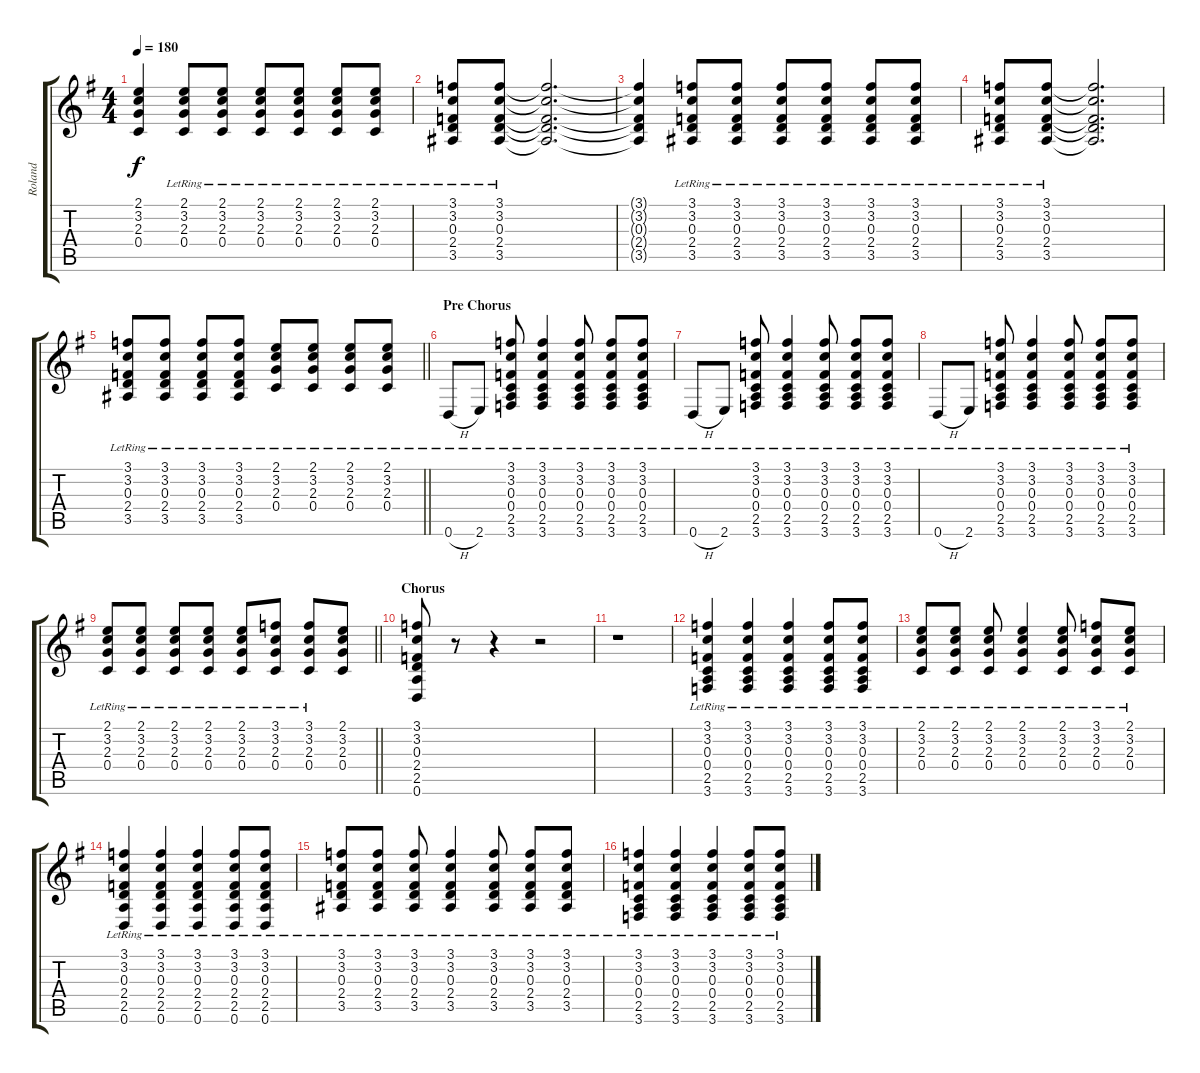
\track ("Roland" "Roland") {instrument acousticguitarsteel}
\staff {score tabs}
\tuning (D4 A3 F3 C3 G2 D2) {hide}
\ts (4 4)
\tempo 180
\clef g2
\ks eminor
(2.1{t} 3.2{t} 2.3{t} 0.4{t}).4{dy f} (2.1{lr} 3.2{lr} 2.3{lr} 0.4{lr}).8 (2.1{lr} 3.2{lr} 2.3{lr} 0.4{lr}).8 (2.1{lr} 3.2{lr} 2.3{lr} 0.4{lr}).8 (2.1{lr} 3.2{lr} 2.3{lr} 0.4{lr}).8 (2.1{lr} 3.2{lr} 2.3{lr} 0.4{lr}).8 (2.1{lr} 3.2{lr} 2.3{lr} 0.4{lr}).8 |
(3.1{lr} 3.2{lr} 0.3{lr} 2.4{lr} 3.5{lr}).8 (3.1{lr} 3.2{lr} 0.3{lr} 2.4{lr} 3.5{lr}).8 (3.1{t} 3.2{t} 0.3{t} 2.4{t} 3.5{t}).2{d} |
(3.1{t} 3.2{t} 0.3{t} 2.4{t} 3.5{t}).4 (3.1{lr} 3.2{lr} 0.3{lr} 2.4{lr} 3.5{lr}).8 (3.1{lr} 3.2{lr} 0.3{lr} 2.4{lr} 3.5{lr}).8 (3.1{lr} 3.2{lr} 0.3{lr} 2.4{lr} 3.5{lr}).8 (3.1{lr} 3.2{lr} 0.3{lr} 2.4{lr} 3.5{lr}).8 (3.1{lr} 3.2{lr} 0.3{lr} 2.4{lr} 3.5{lr}).8 (3.1{lr} 3.2{lr} 0.3{lr} 2.4{lr} 3.5{lr}).8 |
(3.1{lr} 3.2{lr} 0.3{lr} 2.4{lr} 3.5{lr}).8 (3.1{lr} 3.2{lr} 0.3{lr} 2.4{lr} 3.5{lr}).8 (3.1{t} 3.2{t} 0.3{t} 2.4{t} 3.5{t}).2{d} |
\barLineRight lightlight
(3.1{lr} 3.2{lr} 0.3{lr} 2.4{lr} 3.5{lr}).8 (3.1{lr} 3.2{lr} 0.3{lr} 2.4{lr} 3.5{lr}).8 (3.1{lr} 3.2{lr} 0.3{lr} 2.4{lr} 3.5{lr}).8 (3.1{lr} 3.2{lr} 0.3{lr} 2.4{lr} 3.5{lr}).8 (2.1{lr} 3.2{lr} 2.3{lr} 0.4{lr}).8 (2.1{lr} 3.2{lr} 2.3{lr} 0.4{lr}).8 (2.1{lr} 3.2{lr} 2.3{lr} 0.4{lr}).8 (2.1{lr} 3.2{lr} 2.3{lr} 0.4{lr}).8 |
\section ("" "Pre Chorus")
0.6{h lr}.8 2.6{lr}.8 (3.1{lr} 3.2{lr} 0.3{lr} 0.4{lr} 2.5{lr} 3.6{lr}).8 (3.1{lr} 3.2{lr} 0.3{lr} 0.4{lr} 2.5{lr} 3.6{lr}).4 (3.1{lr} 3.2{lr} 0.3{lr} 0.4{lr} 2.5{lr} 3.6{lr}).8 (3.1{lr} 3.2{lr} 0.3{lr} 0.4{lr} 2.5{lr} 3.6{lr}).8 (3.1{lr} 3.2{lr} 0.3{lr} 0.4{lr} 2.5{lr} 3.6{lr}).8 |
0.6{h lr}.8 2.6{lr}.8 (3.1{lr} 3.2{lr} 0.3{lr} 0.4{lr} 2.5{lr} 3.6{lr}).8 (3.1{lr} 3.2{lr} 0.3{lr} 0.4{lr} 2.5{lr} 3.6{lr}).4 (3.1{lr} 3.2{lr} 0.3{lr} 0.4{lr} 2.5{lr} 3.6{lr}).8 (3.1{lr} 3.2{lr} 0.3{lr} 0.4{lr} 2.5{lr} 3.6{lr}).8 (3.1{lr} 3.2{lr} 0.3{lr} 0.4{lr} 2.5{lr} 3.6{lr}).8 |
0.6{h lr}.8 2.6{lr}.8 (3.1{lr} 3.2{lr} 0.3{lr} 0.4{lr} 2.5{lr} 3.6{lr}).8 (3.1{lr} 3.2{lr} 0.3{lr} 0.4{lr} 2.5{lr} 3.6{lr}).4 (3.1{lr} 3.2{lr} 0.3{lr} 0.4{lr} 2.5{lr} 3.6{lr}).8 (3.1{lr} 3.2{lr} 0.3{lr} 0.4{lr} 2.5{lr} 3.6{lr}).8 (3.1{lr} 3.2{lr} 0.3{lr} 0.4{lr} 2.5{lr} 3.6{lr}).8 |
\barLineRight lightlight
(2.1{lr} 3.2{lr} 2.3{lr} 0.4{lr}).8 (2.1{lr} 3.2{lr} 2.3{lr} 0.4{lr}).8 (2.1{lr} 3.2{lr} 2.3{lr} 0.4{lr}).8 (2.1{lr} 3.2{lr} 2.3{lr} 0.4{lr}).8 (2.1{lr} 3.2{lr} 2.3{lr} 0.4{lr}).8 (3.1{lr} 3.2{lr} 2.3{lr} 0.4{lr}).8 (3.1{lr} 3.2{lr} 2.3{lr} 0.4{lr}).8 (2.1 3.2 2.3 0.4).8 |
\section ("" "Chorus")
(3.1 3.2 0.3 2.4 2.5 0.6).8 r.8 r.4 r.2 |
r.1 |
(3.1{lr} 3.2{lr} 0.3{lr} 0.4{lr} 2.5{lr} 3.6{lr}).4 (3.1{lr} 3.2{lr} 0.3{lr} 0.4{lr} 2.5{lr} 3.6{lr}).4 (3.1{lr} 3.2{lr} 0.3{lr} 0.4{lr} 2.5{lr} 3.6{lr}).4 (3.1{lr} 3.2{lr} 0.3{lr} 0.4{lr} 2.5{lr} 3.6{lr}).8 (3.1{lr} 3.2{lr} 0.3{lr} 0.4{lr} 2.5{lr} 3.6{lr}).8 |
(2.1{lr} 3.2{lr} 2.3{lr} 0.4{lr}).8 (2.1{lr} 3.2{lr} 2.3{lr} 0.4{lr}).8 (2.1{lr} 3.2{lr} 2.3{lr} 0.4{lr}).8 (2.1{lr} 3.2{lr} 2.3{lr} 0.4{lr}).4 (2.1{lr} 3.2{lr} 2.3{lr} 0.4{lr}).8 (3.1{lr} 3.2{lr} 2.3{lr} 0.4{lr}).8 (2.1{lr} 3.2{lr} 2.3{lr} 0.4{lr}).8 |
(3.1{lr} 3.2{lr} 0.3{lr} 2.4{lr} 2.5{lr} 0.6{lr}).4 (3.1{lr} 3.2{lr} 0.3{lr} 2.4{lr} 2.5{lr} 0.6{lr}).4 (3.1{lr} 3.2{lr} 0.3{lr} 2.4{lr} 2.5{lr} 0.6{lr}).4 (3.1{lr} 3.2{lr} 0.3{lr} 2.4{lr} 2.5{lr} 0.6{lr}).8 (3.1{lr} 3.2{lr} 0.3{lr} 2.4{lr} 2.5{lr} 0.6{lr}).8 |
(3.1{lr} 3.2{lr} 0.3{lr} 2.4{lr} 3.5{lr}).8 (3.1{lr} 3.2{lr} 0.3{lr} 2.4{lr} 3.5{lr}).8 (3.1{lr} 3.2{lr} 0.3{lr} 2.4{lr} 3.5{lr}).8 (3.1{lr} 3.2{lr} 0.3{lr} 2.4{lr} 3.5{lr}).4 (3.1{lr} 3.2{lr} 0.3{lr} 2.4{lr} 3.5{lr}).8 (3.1{lr} 3.2{lr} 0.3{lr} 2.4{lr} 3.5{lr}).8 (3.1{lr} 3.2{lr} 0.3{lr} 2.4{lr} 3.5{lr}).8 |
(3.1{lr} 3.2{lr} 0.3{lr} 0.4{lr} 2.5{lr} 3.6{lr}).4 (3.1{lr} 3.2{lr} 0.3{lr} 0.4{lr} 2.5{lr} 3.6{lr}).4 (3.1{lr} 3.2{lr} 0.3{lr} 0.4{lr} 2.5{lr} 3.6{lr}).4 (3.1{lr} 3.2{lr} 0.3{lr} 0.4{lr} 2.5{lr} 3.6{lr}).8 (3.1{lr} 3.2{lr} 0.3{lr} 0.4{lr} 2.5{lr} 3.6{lr}).8
